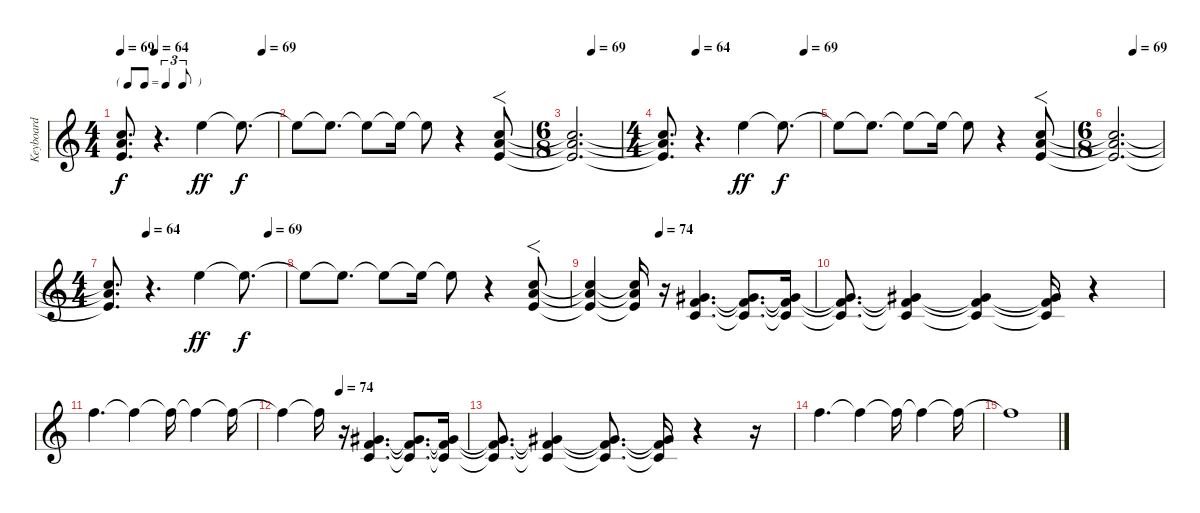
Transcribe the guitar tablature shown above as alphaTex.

\track ("Keyboard" "Keyboard") {instrument choiraahs}
\staff {score}
\tuning (E4 B3 G3 D3 A2 E2) {hide}
\ts (4 4)
\tf triplet8th
\tempo 69
\tempo (64 0.21875)
\tempo (69 0.90625)
\clef g2
\ks c
(8.1{t} 10.2{t} 9.3{t}).8{d dy f} r.4{d} 12.1.4{dy ff volume 6} 12.1{t}.8{d dy f} |
12.1{t}.8 12.1{t}.8{d} 12.1{t}.8{volume 5} 12.1{t}.16 12.1{t}.8{volume 4} r.4 (8.1 10.2 9.3).8{f volume 6} |
\ts (6 8)
\tempo (69 0.4166666666666667)
(8.1{t} 10.2{t} 9.3{t}).2{d} |
\ts (4 4)
\tempo (64 0.21875)
\tempo (69 0.90625)
(8.1{t} 10.2{t} 9.3{t}).8{d} r.4{d} 12.1.4{dy ff volume 6} 12.1{t}.8{d dy f} |
12.1{t}.8 12.1{t}.8{d} 12.1{t}.8{volume 5} 12.1{t}.16 12.1{t}.8{volume 4} r.4 (8.1 10.2 9.3).8{f volume 6} |
\ts (6 8)
\tempo (69 0.4166666666666667)
(8.1{t} 10.2{t} 9.3{t}).2{d} |
\ts (4 4)
\tempo (64 0.21875)
\tempo (69 0.90625)
(8.1{t} 10.2{t} 9.3{t}).8{d} r.4{d} 12.1.4{dy ff volume 6} 12.1{t}.8{d dy f} |
12.1{t}.8 12.1{t}.8{d} 12.1{t}.8{volume 5} 12.1{t}.16 12.1{t}.8{volume 4} r.4 (8.1 10.2 9.3).8{f volume 6} |
\tempo (74 0.3125)
(8.1{t} 10.2{t} 9.3{t}).4 (8.1{t} 10.2{t} 9.3{t}).16 r.16 (4.1 6.2 5.3).4{d volume 7} (4.1{t} 6.2{t} 5.3{t}).8{d volume 7} (4.1{t} 6.2{t} 5.3{t}).16{volume 7} |
(4.1{t} 6.2{t} 5.3{t}).8{d} (4.1{t} 6.2{t} 5.3{t}).4{volume 7} (4.1{t} 6.2{t} 5.3{t}).4 (4.1{t} 6.2{t} 5.3{t}).16 r.4 |
13.1.4{d} 13.1{t}.4{volume 6} 13.1{t}.16 13.1{t}.4{volume 5} 13.1{t}.16 |
\tempo (74 0.3125)
13.1{t}.4 13.1{t}.16 r.16 (4.1 6.2 5.3).4{d volume 7} (4.1{t} 6.2{t} 5.3{t}).8{d volume 7} (4.1{t} 6.2{t} 5.3{t}).16{volume 7} |
(4.1{t} 6.2{t} 5.3{t}).8{d} (4.1{t} 6.2{t} 5.3{t}).4{volume 6} (4.1{t} 6.2{t} 5.3{t}).8{d} (4.1{t} 6.2{t} 5.3{t}).16{volume 6} r.4 r.16 |
13.1.4{d} 13.1{t}.4{volume 6} 13.1{t}.16 13.1{t}.4{volume 5} 13.1{t}.16 |
13.1{t}.1{volume 5}
